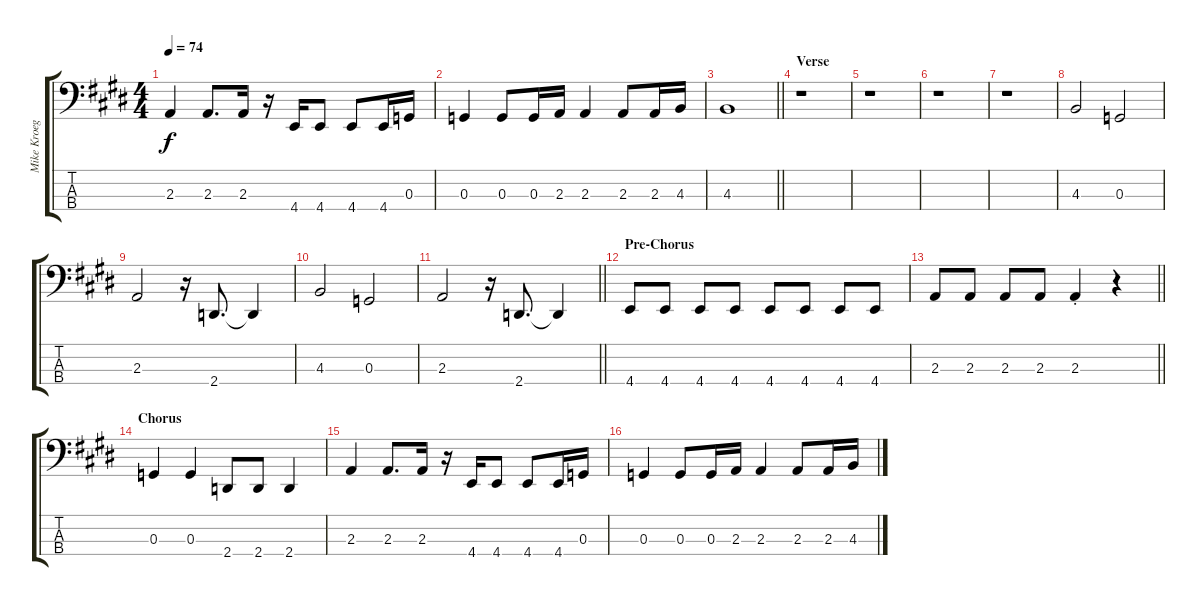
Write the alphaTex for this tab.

\track ("Mike Kroeger Bass" "Mike Kroeg") {instrument electricbasspick}
\staff {score tabs}
\tuning (F2 C2 G1 C1) {hide}
\ts (4 4)
\tempo 74
\clef f4
\ks c#minor
2.3.4{dy f} 2.3.8{d} 2.3.16 r.16 4.4.16 4.4.8 4.4.8 4.4.16 0.3.16 |
\ks e
0.3.4 0.3.8 0.3.16 2.3.16 2.3.4 2.3.8 2.3.16 4.3.16 |
\barLineRight lightlight
\ks c#minor
4.3.1 |
\section ("" "Verse")
r.1 |
r.1 |
\ks e
r.1 |
\ks c#minor
r.1 |
\ks e
4.3.2 0.3.2 |
\ks c#minor
2.3.2 r.16 2.4.8{d} 2.4{t}.4 |
\ks e
4.3.2 0.3.2 |
\barLineRight lightlight
\ks c#minor
2.3.2 r.16 2.4.8{d} 2.4{t}.4 |
\section ("" "Pre-Chorus")
\ks e
4.4.8 4.4.8 4.4.8 4.4.8 4.4.8 4.4.8 4.4.8 4.4.8 |
\barLineRight lightlight
\ks c#minor
2.3.8 2.3.8 2.3.8 2.3.8 2.3{st}.4 r.4 |
\section ("" "Chorus")
\ks e
0.3.4 0.3.4 2.4.8 2.4.8 2.4.4 |
\ks c#minor
2.3.4 2.3.8{d} 2.3.16 r.16 4.4.16 4.4.8 4.4.8 4.4.16 0.3.16 |
\ks e
0.3.4 0.3.8 0.3.16 2.3.16 2.3.4 2.3.8 2.3.16 4.3.16
